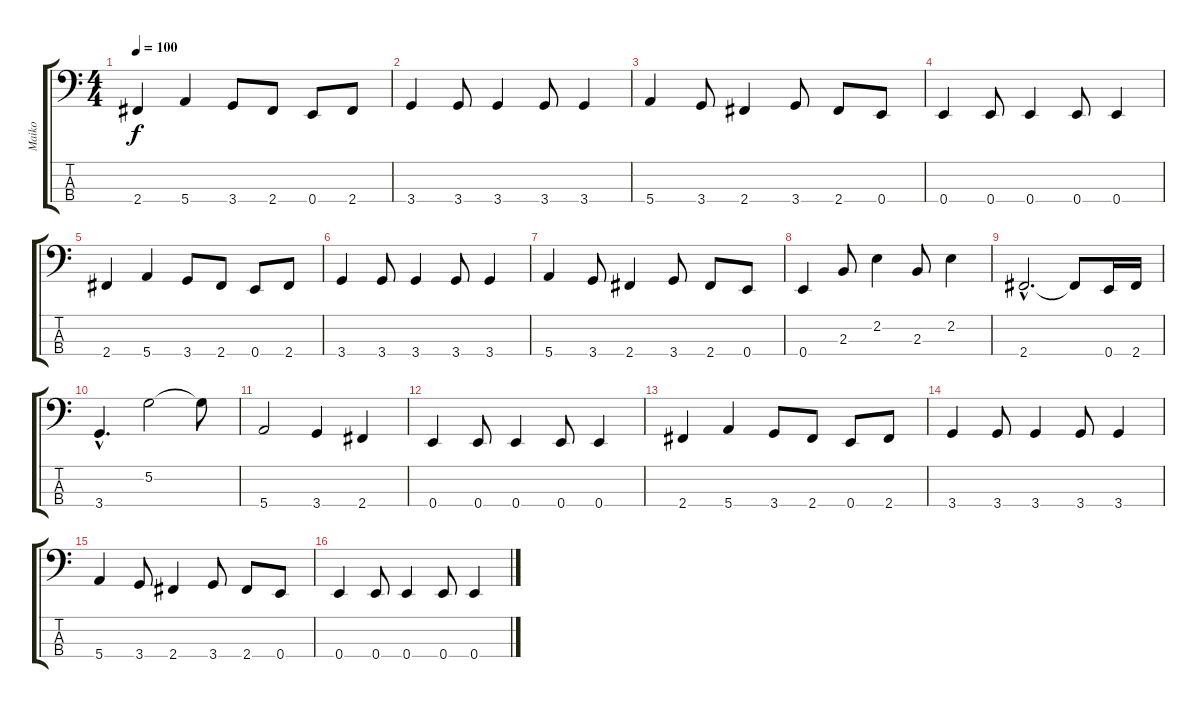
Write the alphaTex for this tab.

\track ("Maiko" "Maiko") {instrument electricbassfinger}
\staff {score tabs}
\tuning (G2 D2 A1 E1) {hide}
\ts (4 4)
\tempo 100
\clef f4
\ks c
2.4.4{dy f} 5.4.4 3.4.8 2.4.8 0.4.8 2.4.8 |
3.4.4 3.4.8 3.4.4 3.4.8 3.4.4 |
5.4.4 3.4.8 2.4.4 3.4.8 2.4.8 0.4.8 |
0.4.4 0.4.8 0.4.4 0.4.8 0.4.4 |
2.4.4 5.4.4 3.4.8 2.4.8 0.4.8 2.4.8 |
3.4.4 3.4.8 3.4.4 3.4.8 3.4.4 |
5.4.4 3.4.8 2.4.4 3.4.8 2.4.8 0.4.8 |
0.4.4 2.3.8 2.2.4 2.3.8 2.2.4 |
2.4{hac}.2{d} 2.4{t}.8 0.4.16 2.4.16 |
3.4{hac}.4{d} 5.2.2 5.2{t}.8 |
5.4.2 3.4.4 2.4.4 |
0.4.4 0.4.8 0.4.4 0.4.8 0.4.4 |
2.4.4 5.4.4 3.4.8 2.4.8 0.4.8 2.4.8 |
3.4.4 3.4.8 3.4.4 3.4.8 3.4.4 |
5.4.4 3.4.8 2.4.4 3.4.8 2.4.8 0.4.8 |
0.4.4 0.4.8 0.4.4 0.4.8 0.4.4
